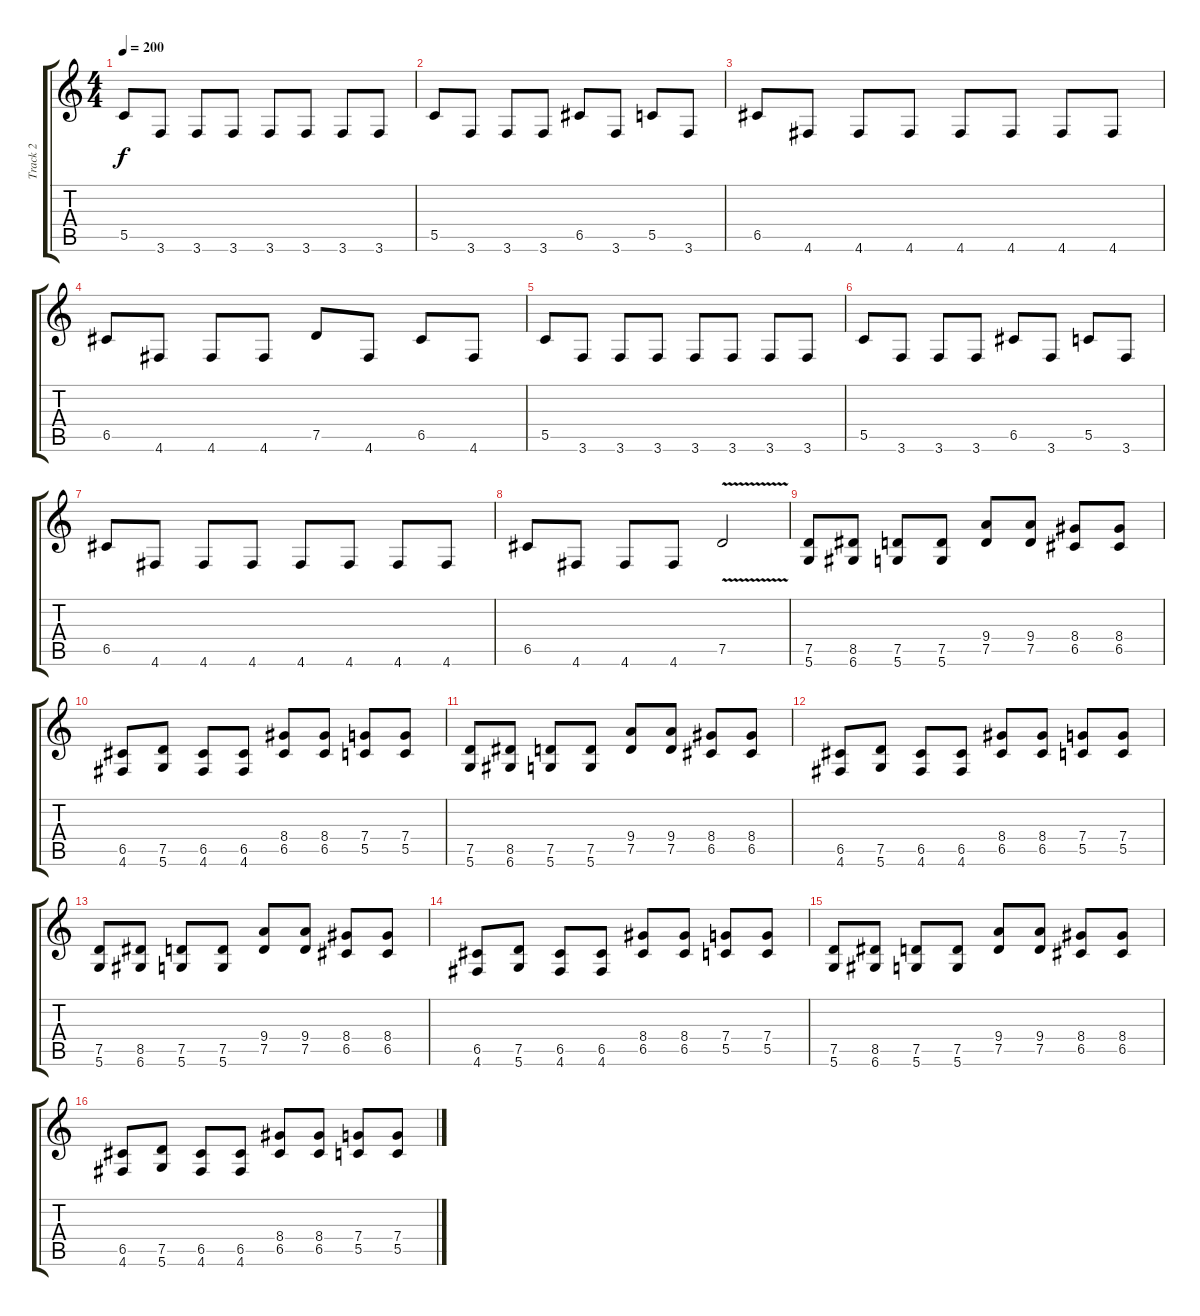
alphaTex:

\track ("Track 2" "Track 2") {instrument overdrivenguitar}
\staff {score tabs}
\tuning (D4 A3 F3 C3 G2 D2) {hide}
\ts (4 4)
\tempo 200
\clef g2
\ks c
5.5.8{dy f} 3.6.8 3.6.8 3.6.8 3.6.8 3.6.8 3.6.8 3.6.8 |
5.5.8 3.6.8 3.6.8 3.6.8 6.5.8 3.6.8 5.5.8 3.6.8 |
6.5.8 4.6.8 4.6.8 4.6.8 4.6.8 4.6.8 4.6.8 4.6.8 |
6.5.8 4.6.8 4.6.8 4.6.8 7.5.8 4.6.8 6.5.8 4.6.8 |
5.5.8 3.6.8 3.6.8 3.6.8 3.6.8 3.6.8 3.6.8 3.6.8 |
5.5.8 3.6.8 3.6.8 3.6.8 6.5.8 3.6.8 5.5.8 3.6.8 |
6.5.8 4.6.8 4.6.8 4.6.8 4.6.8 4.6.8 4.6.8 4.6.8 |
6.5.8 4.6.8 4.6.8 4.6.8 7.5{v}.2 |
(7.5 5.6).8 (8.5 6.6).8 (7.5 5.6).8 (7.5 5.6).8 (9.4 7.5).8 (9.4 7.5).8 (8.4 6.5).8 (8.4 6.5).8 |
(6.5 4.6).8 (7.5 5.6).8 (6.5 4.6).8 (6.5 4.6).8 (8.4 6.5).8 (8.4 6.5).8 (7.4 5.5).8 (7.4 5.5).8 |
(7.5 5.6).8 (8.5 6.6).8 (7.5 5.6).8 (7.5 5.6).8 (9.4 7.5).8 (9.4 7.5).8 (8.4 6.5).8 (8.4 6.5).8 |
(6.5 4.6).8 (7.5 5.6).8 (6.5 4.6).8 (6.5 4.6).8 (8.4 6.5).8 (8.4 6.5).8 (7.4 5.5).8 (7.4 5.5).8 |
(7.5 5.6).8 (8.5 6.6).8 (7.5 5.6).8 (7.5 5.6).8 (9.4 7.5).8 (9.4 7.5).8 (8.4 6.5).8 (8.4 6.5).8 |
(6.5 4.6).8 (7.5 5.6).8 (6.5 4.6).8 (6.5 4.6).8 (8.4 6.5).8 (8.4 6.5).8 (7.4 5.5).8 (7.4 5.5).8 |
(7.5 5.6).8 (8.5 6.6).8 (7.5 5.6).8 (7.5 5.6).8 (9.4 7.5).8 (9.4 7.5).8 (8.4 6.5).8 (8.4 6.5).8 |
(6.5 4.6).8 (7.5 5.6).8 (6.5 4.6).8 (6.5 4.6).8 (8.4 6.5).8 (8.4 6.5).8 (7.4 5.5).8 (7.4 5.5).8
